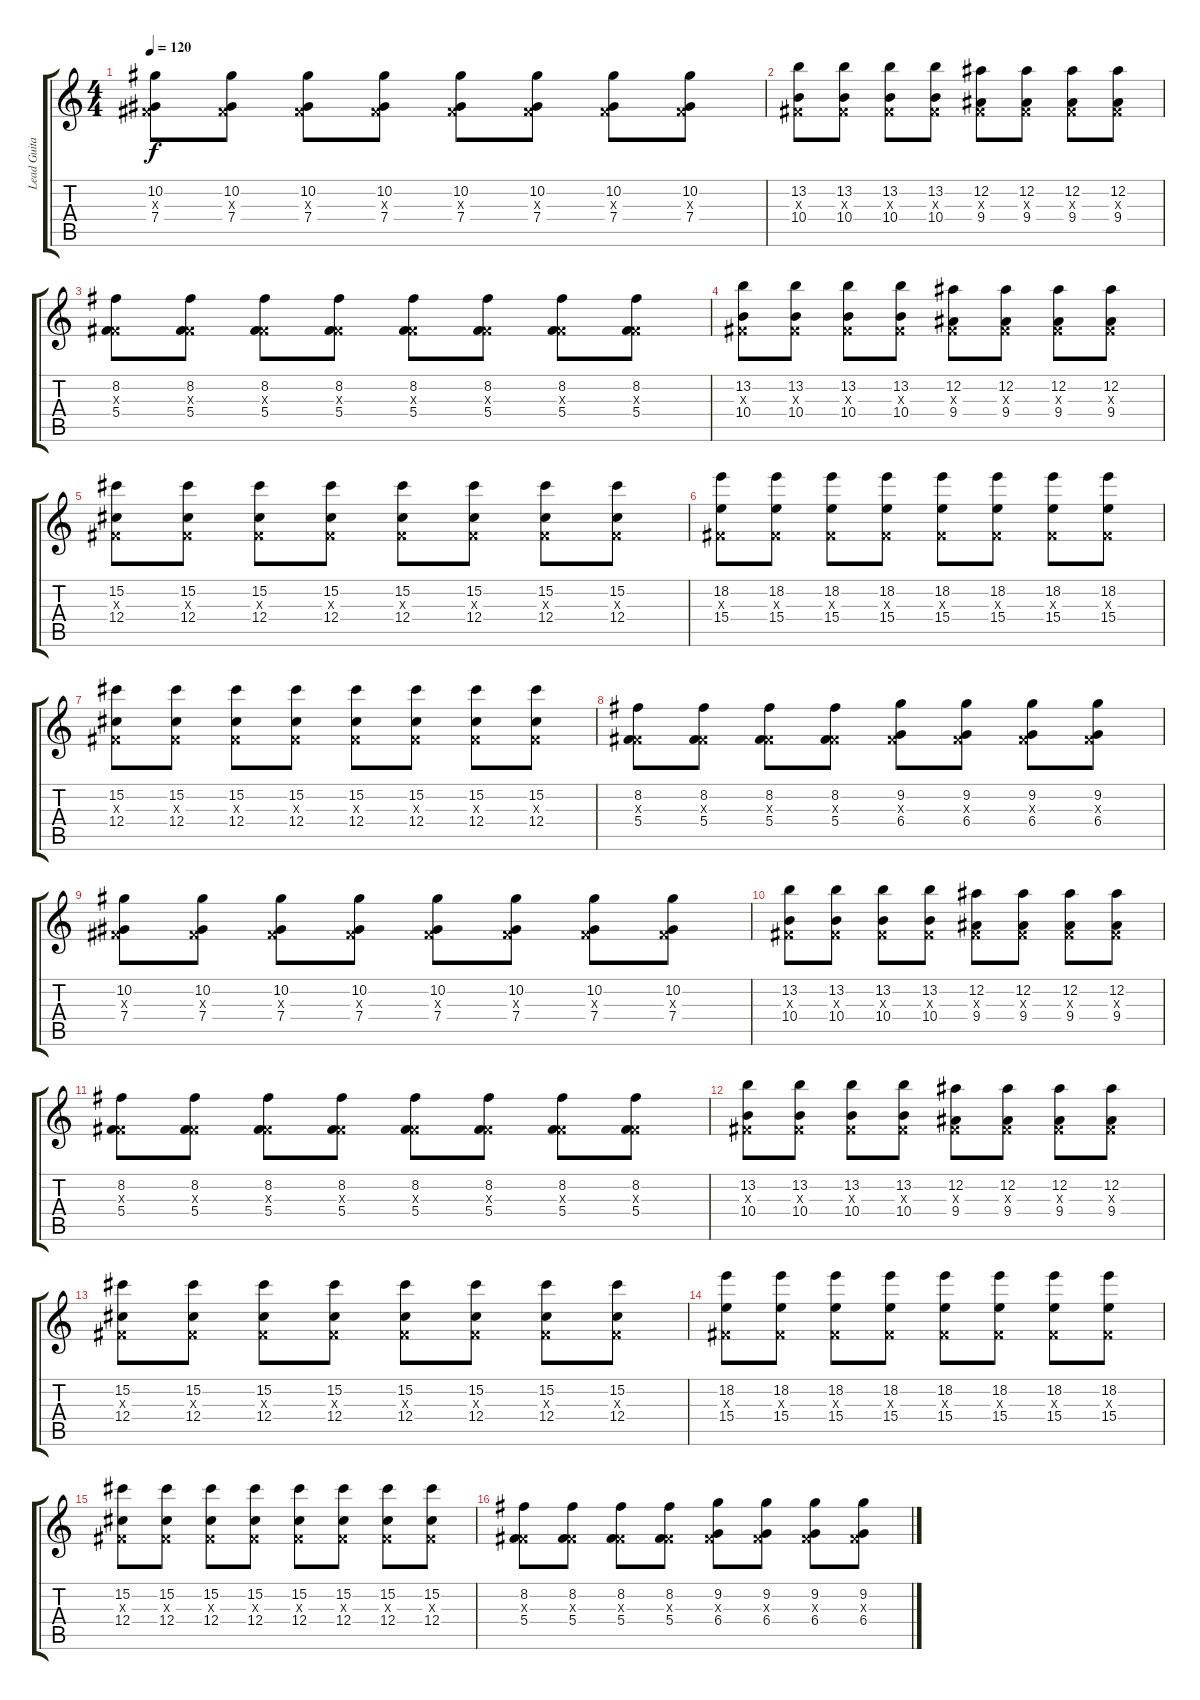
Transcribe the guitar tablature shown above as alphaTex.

\track ("Lead Guitar" "Lead Guita") {instrument overdrivenguitar}
\staff {score tabs}
\tuning (Eb4 Bb3 Gb3 Db3 Ab2 Db2) {hide}
\ts (4 4)
\tempo 120
\clef g2
\ks c
(10.2 0.3{x} 7.4).8{dy f} (10.2 0.3{x} 7.4).8 (10.2 0.3{x} 7.4).8 (10.2 0.3{x} 7.4).8 (10.2 0.3{x} 7.4).8 (10.2 0.3{x} 7.4).8 (10.2 0.3{x} 7.4).8 (10.2 0.3{x} 7.4).8 |
(13.2 0.3{x} 10.4).8 (13.2 0.3{x} 10.4).8 (13.2 0.3{x} 10.4).8 (13.2 0.3{x} 10.4).8 (12.2 0.3{x} 9.4).8 (12.2 0.3{x} 9.4).8 (12.2 0.3{x} 9.4).8 (12.2 0.3{x} 9.4).8 |
(8.2 0.3{x} 5.4).8 (8.2 0.3{x} 5.4).8 (8.2 0.3{x} 5.4).8 (8.2 0.3{x} 5.4).8 (8.2 0.3{x} 5.4).8 (8.2 0.3{x} 5.4).8 (8.2 0.3{x} 5.4).8 (8.2 0.3{x} 5.4).8 |
(13.2 0.3{x} 10.4).8 (13.2 0.3{x} 10.4).8 (13.2 0.3{x} 10.4).8 (13.2 0.3{x} 10.4).8 (12.2 0.3{x} 9.4).8 (12.2 0.3{x} 9.4).8 (12.2 0.3{x} 9.4).8 (12.2 0.3{x} 9.4).8 |
(15.2 0.3{x} 12.4).8 (15.2 0.3{x} 12.4).8 (15.2 0.3{x} 12.4).8 (15.2 0.3{x} 12.4).8 (15.2 0.3{x} 12.4).8 (15.2 0.3{x} 12.4).8 (15.2 0.3{x} 12.4).8 (15.2 0.3{x} 12.4).8 |
(18.2 0.3{x} 15.4).8 (18.2 0.3{x} 15.4).8 (18.2 0.3{x} 15.4).8 (18.2 0.3{x} 15.4).8 (18.2 0.3{x} 15.4).8 (18.2 0.3{x} 15.4).8 (18.2 0.3{x} 15.4).8 (18.2 0.3{x} 15.4).8 |
(15.2 0.3{x} 12.4).8 (15.2 0.3{x} 12.4).8 (15.2 0.3{x} 12.4).8 (15.2 0.3{x} 12.4).8 (15.2 0.3{x} 12.4).8 (15.2 0.3{x} 12.4).8 (15.2 0.3{x} 12.4).8 (15.2 0.3{x} 12.4).8 |
(8.2 0.3{x} 5.4).8 (8.2 0.3{x} 5.4).8 (8.2 0.3{x} 5.4).8 (8.2 0.3{x} 5.4).8 (9.2 0.3{x} 6.4).8 (9.2 0.3{x} 6.4).8 (9.2 0.3{x} 6.4).8 (9.2 0.3{x} 6.4).8 |
(10.2 0.3{x} 7.4).8 (10.2 0.3{x} 7.4).8 (10.2 0.3{x} 7.4).8 (10.2 0.3{x} 7.4).8 (10.2 0.3{x} 7.4).8 (10.2 0.3{x} 7.4).8 (10.2 0.3{x} 7.4).8 (10.2 0.3{x} 7.4).8 |
(13.2 0.3{x} 10.4).8 (13.2 0.3{x} 10.4).8 (13.2 0.3{x} 10.4).8 (13.2 0.3{x} 10.4).8 (12.2 0.3{x} 9.4).8 (12.2 0.3{x} 9.4).8 (12.2 0.3{x} 9.4).8 (12.2 0.3{x} 9.4).8 |
(8.2 0.3{x} 5.4).8 (8.2 0.3{x} 5.4).8 (8.2 0.3{x} 5.4).8 (8.2 0.3{x} 5.4).8 (8.2 0.3{x} 5.4).8 (8.2 0.3{x} 5.4).8 (8.2 0.3{x} 5.4).8 (8.2 0.3{x} 5.4).8 |
(13.2 0.3{x} 10.4).8 (13.2 0.3{x} 10.4).8 (13.2 0.3{x} 10.4).8 (13.2 0.3{x} 10.4).8 (12.2 0.3{x} 9.4).8 (12.2 0.3{x} 9.4).8 (12.2 0.3{x} 9.4).8 (12.2 0.3{x} 9.4).8 |
(15.2 0.3{x} 12.4).8 (15.2 0.3{x} 12.4).8 (15.2 0.3{x} 12.4).8 (15.2 0.3{x} 12.4).8 (15.2 0.3{x} 12.4).8 (15.2 0.3{x} 12.4).8 (15.2 0.3{x} 12.4).8 (15.2 0.3{x} 12.4).8 |
(18.2 0.3{x} 15.4).8 (18.2 0.3{x} 15.4).8 (18.2 0.3{x} 15.4).8 (18.2 0.3{x} 15.4).8 (18.2 0.3{x} 15.4).8 (18.2 0.3{x} 15.4).8 (18.2 0.3{x} 15.4).8 (18.2 0.3{x} 15.4).8 |
(15.2 0.3{x} 12.4).8 (15.2 0.3{x} 12.4).8 (15.2 0.3{x} 12.4).8 (15.2 0.3{x} 12.4).8 (15.2 0.3{x} 12.4).8 (15.2 0.3{x} 12.4).8 (15.2 0.3{x} 12.4).8 (15.2 0.3{x} 12.4).8 |
(8.2 0.3{x} 5.4).8 (8.2 0.3{x} 5.4).8 (8.2 0.3{x} 5.4).8 (8.2 0.3{x} 5.4).8 (9.2 0.3{x} 6.4).8 (9.2 0.3{x} 6.4).8 (9.2 0.3{x} 6.4).8 (9.2 0.3{x} 6.4).8
